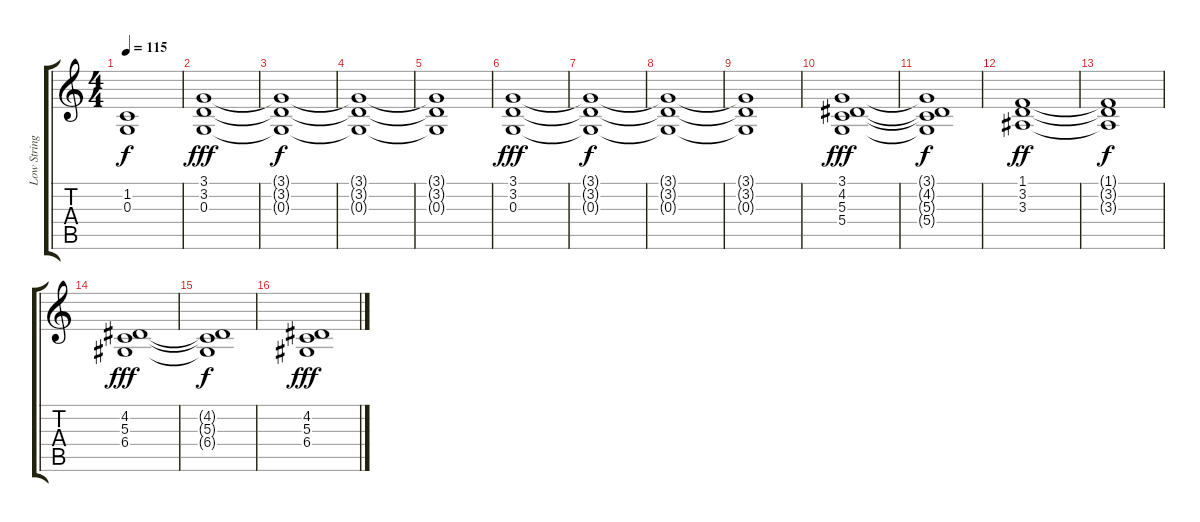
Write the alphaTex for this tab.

\track ("Low Strings" "Low String") {instrument stringensemble2}
\staff {score tabs}
\tuning (E4 B3 G3 D3 A2 E2) {hide}
\ts (4 4)
\tempo 115
\clef g2
\ks c
(1.2{t} 0.3{t}).1{dy f} |
(3.1 3.2 0.3).1{dy fff volume 6} |
(3.1{t} 3.2{t} 0.3{t}).1{dy f} |
(3.1{t} 3.2{t} 0.3{t}).1 |
(3.1{t} 3.2{t} 0.3{t}).1 |
(3.1 3.2 0.3).1{dy fff} |
(3.1{t} 3.2{t} 0.3{t}).1{dy f} |
(3.1{t} 3.2{t} 0.3{t}).1 |
(3.1{t} 3.2{t} 0.3{t}).1 |
(3.1 4.2 5.3 5.4).1{dy fff volume 6} |
(3.1{t} 4.2{t} 5.3{t} 5.4{t}).1{dy f} |
(1.1 3.2 3.3).1{dy ff} |
(1.1{t} 3.2{t} 3.3{t}).1{dy f} |
(4.2 5.3 6.4).1{dy fff} |
(4.2{t} 5.3{t} 6.4{t}).1{dy f} |
(4.2 5.3 6.4).1{dy fff}
